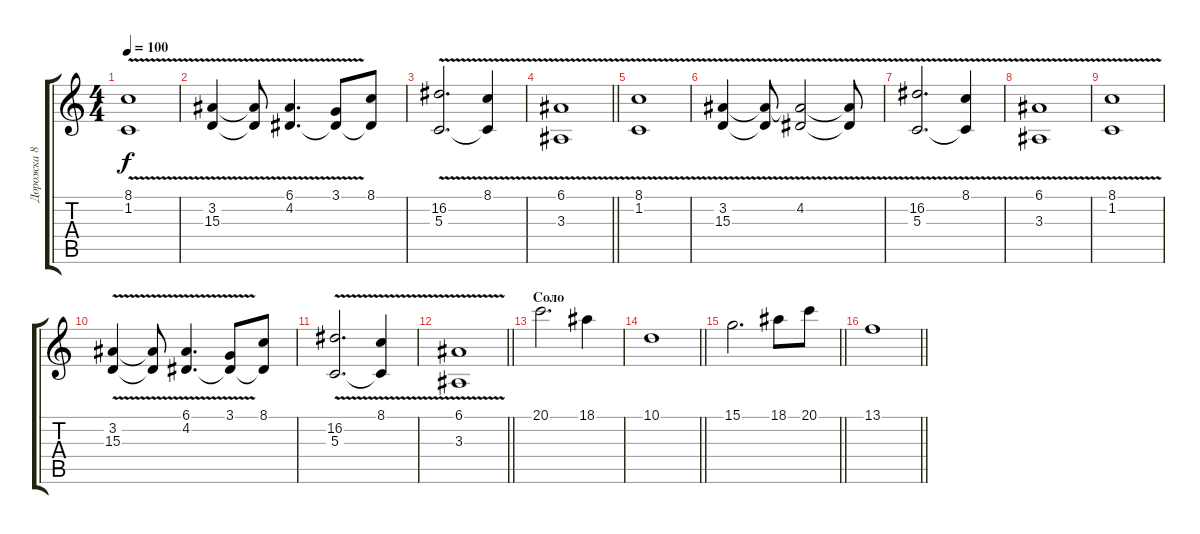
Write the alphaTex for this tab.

\track ("Дорожка 8" "Дорожка 8") {instrument stringensemble1}
\staff {score tabs}
\tuning (E4 B3 G3 D3 A2 E2) {hide}
\ts (4 4)
\tempo 100
\clef g2
\ks c
(8.1{v} 1.2{v}).1{dy f} |
(3.2{v} 15.3{v}).4 (3.2{t} 15.3{t}).8 (6.1{v} 4.2{v}).4{d} (3.1 4.2{t}).8 (8.1 4.2{t}).8 |
(16.2{v} 5.3{v}).2{d} (8.1{v} 5.3{t}).4 |
\barLineRight lightlight
(6.1{v} 3.3{v}).1 |
(8.1{v} 1.2{v}).1{volume 14 instrument stringensemble1} |
(3.2{v} 15.3{v}).4 (3.2{t} 15.3{t}).8 (4.2{v} 15.3{t}).2 (4.2{t} 15.3{t}).8 |
(16.2{v} 5.3{v}).2{d} (8.1{v} 5.3{t}).4 |
(6.1{v} 3.3{v}).1 |
(8.1{v} 1.2{v}).1 |
(3.2{v} 15.3{v}).4 (3.2{t} 15.3{t}).8 (6.1{v} 4.2{v}).4{d} (3.1 4.2{t}).8 (8.1 4.2{t}).8 |
(16.2{v} 5.3{v}).2{d} (8.1{v} 5.3{t}).4 |
\barLineRight lightlight
(6.1{v} 3.3{v}).1 |
\section ("" "Соло")
20.1.2{d volume 14 instrument electricgrandpiano} 18.1.4 |
\barLineRight lightlight
10.1.1 |
\barLineRight lightlight
15.1.2{d} 18.1.8 20.1.8 |
\barLineRight lightlight
13.1.1
